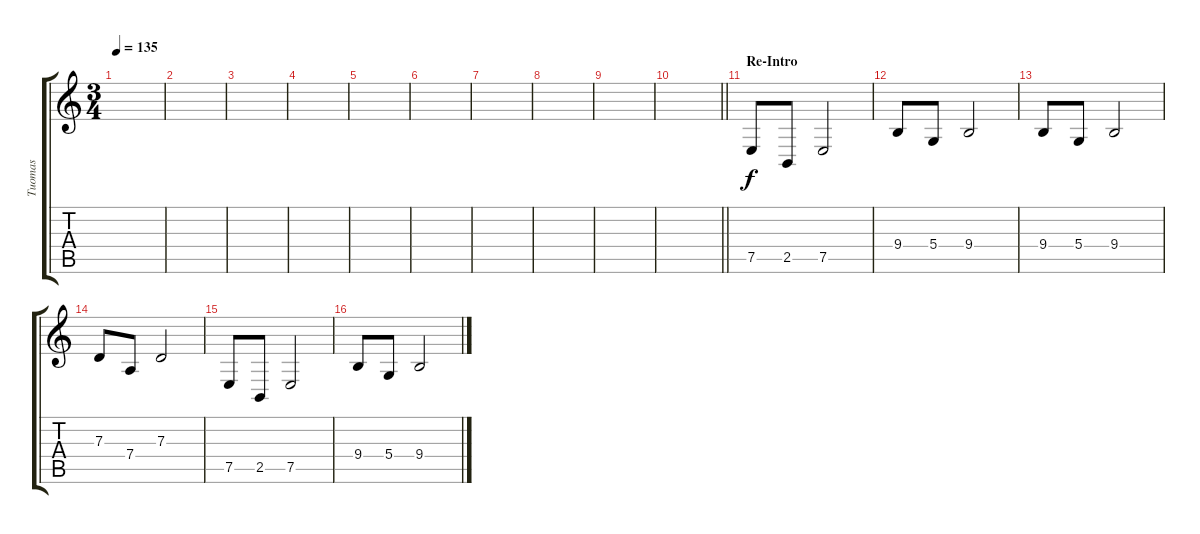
\track ("Tuomas" "Tuomas") {instrument glockenspiel}
\staff {score tabs}
\tuning (E4 B3 G3 D3 A2 E2) {hide}
\ts (3 4)
\tempo 135
\clef g2
\ks c
|
|
|
|
|
|
|
|
|
\barLineRight lightlight
|
\section ("" "Re-Intro")
7.5.8 2.5.8 7.5.2 |
9.4.8 5.4.8 9.4.2 |
9.4.8 5.4.8 9.4.2 |
7.3.8 7.4.8 7.3.2 |
7.5.8 2.5.8 7.5.2 |
9.4.8 5.4.8 9.4.2
